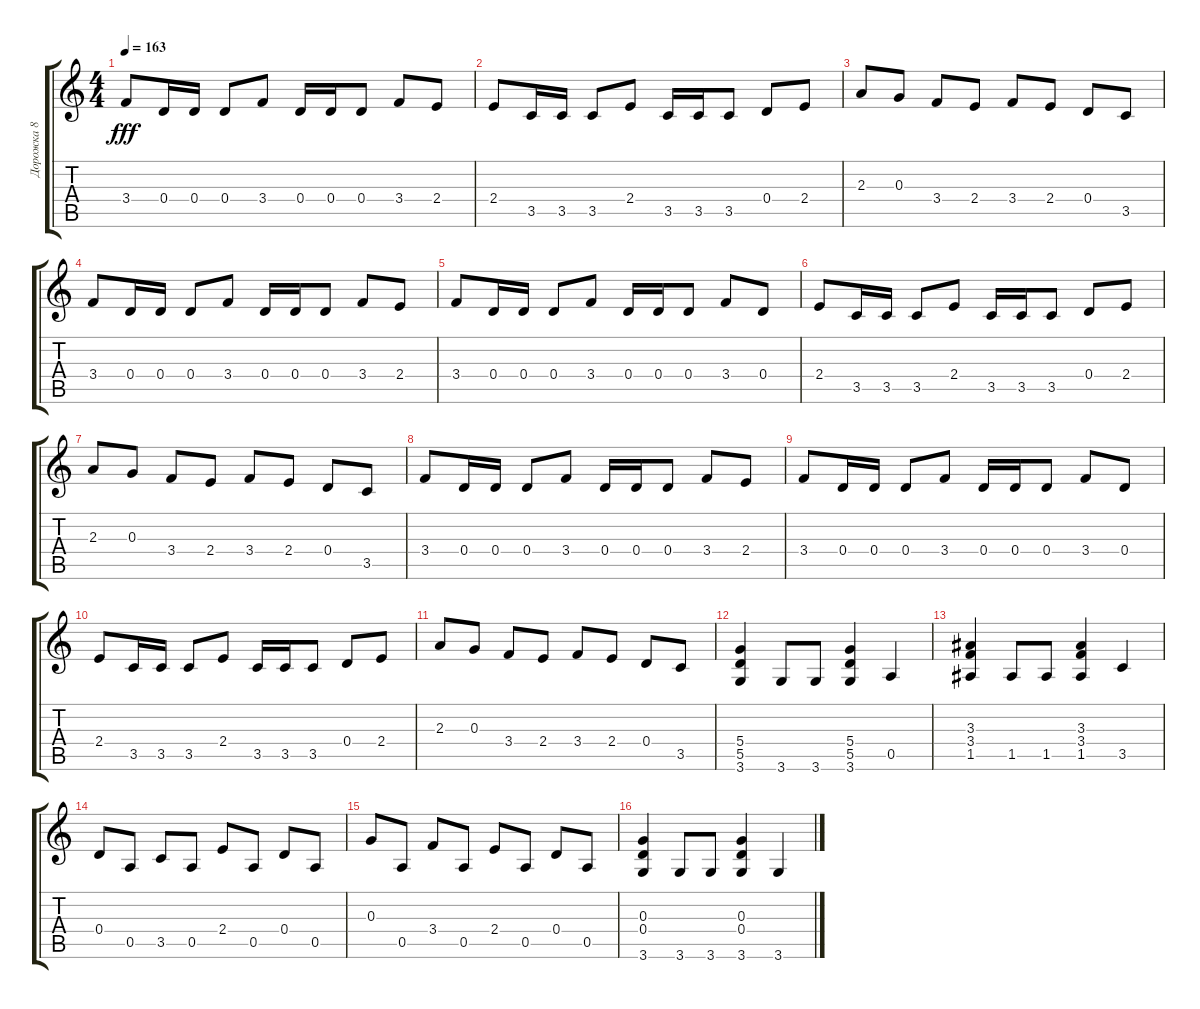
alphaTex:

\track ("Дорожка 8" "Дорожка 8") {instrument overdrivenguitar}
\staff {score tabs}
\tuning (E4 B3 G3 D3 A2 E2) {hide}
\ts (4 4)
\tempo 163
\clef g2
\ks c
3.4.8{dy fff} 0.4.16 0.4.16 0.4.8 3.4.8 0.4.16 0.4.16 0.4.8 3.4.8 2.4.8 |
2.4.8 3.5.16 3.5.16 3.5.8 2.4.8 3.5.16 3.5.16 3.5.8 0.4.8 2.4.8 |
2.3.8 0.3.8 3.4.8 2.4.8 3.4.8 2.4.8 0.4.8 3.5.8 |
3.4.8 0.4.16 0.4.16 0.4.8 3.4.8 0.4.16 0.4.16 0.4.8 3.4.8 2.4.8 |
3.4.8 0.4.16 0.4.16 0.4.8 3.4.8 0.4.16 0.4.16 0.4.8 3.4.8 0.4.8 |
2.4.8 3.5.16 3.5.16 3.5.8 2.4.8 3.5.16 3.5.16 3.5.8 0.4.8 2.4.8 |
2.3.8 0.3.8 3.4.8 2.4.8 3.4.8 2.4.8 0.4.8 3.5.8 |
3.4.8 0.4.16 0.4.16 0.4.8 3.4.8 0.4.16 0.4.16 0.4.8 3.4.8 2.4.8 |
3.4.8 0.4.16 0.4.16 0.4.8 3.4.8 0.4.16 0.4.16 0.4.8 3.4.8 0.4.8 |
2.4.8 3.5.16 3.5.16 3.5.8 2.4.8 3.5.16 3.5.16 3.5.8 0.4.8 2.4.8 |
2.3.8 0.3.8 3.4.8 2.4.8 3.4.8 2.4.8 0.4.8 3.5.8 |
(5.4 5.5 3.6).4 3.6.8 3.6.8 (5.4 5.5 3.6).4 0.5.4 |
(3.3 3.4 1.5).4 1.5.8 1.5.8 (3.3 3.4 1.5).4 3.5.4 |
0.4.8 0.5.8 3.5.8 0.5.8 2.4.8 0.5.8 0.4.8 0.5.8 |
0.3.8 0.5.8 3.4.8 0.5.8 2.4.8 0.5.8 0.4.8 0.5.8 |
(0.3 0.4 3.6).4 3.6.8 3.6.8 (0.3 0.4 3.6).4 3.6.4
